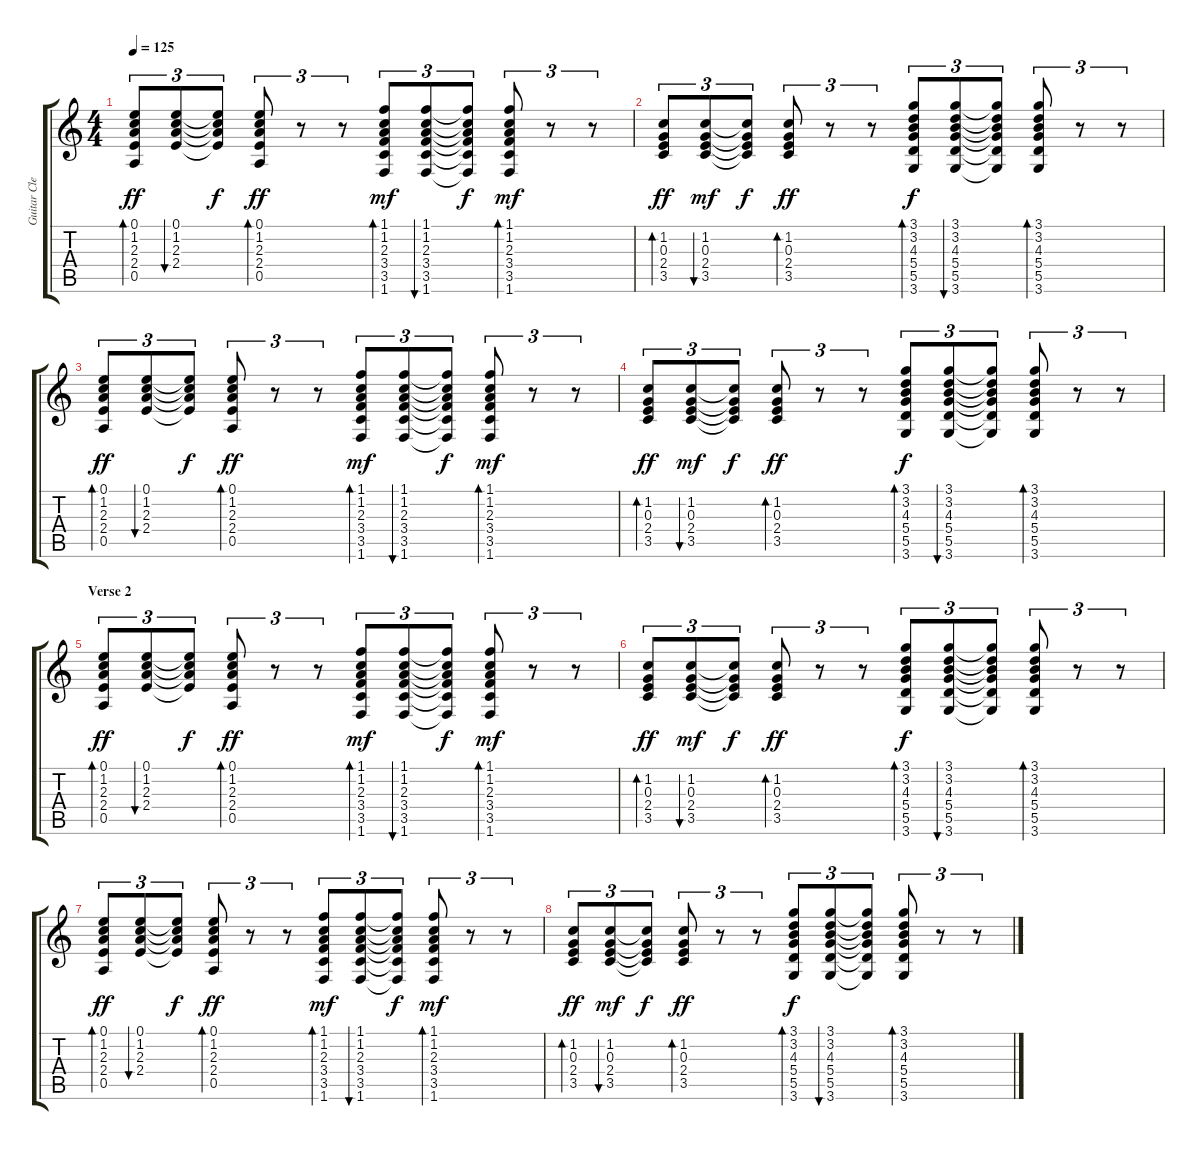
\track ("Guitar Clean + Small Chorus /reverb" "Guitar Cle") {instrument electricguitarclean}
\staff {score tabs}
\tuning (E4 B3 G3 D3 A2 E2) {hide}
\ts (4 4)
\tempo 125
\clef g2
\ks c
(0.1 1.2 2.3 2.4 0.5).8{tu (3 2) bd 30 dy ff} (0.1 1.2 2.3 2.4).8{tu (3 2) bu 30} (0.1{t} 1.2{t} 2.3{t} 2.4{t}).8{tu (3 2) dy f} (0.1 1.2 2.3 2.4 0.5).8{tu (3 2) bd 30 dy ff} r.8{tu (3 2)} r.8{tu (3 2)} (1.1 1.2 2.3 3.4 3.5 1.6).8{tu (3 2) bd 30 dy mf} (1.1 1.2 2.3 3.4 3.5 1.6).8{tu (3 2) bu 30} (1.1{t} 1.2{t} 2.3{t} 3.4{t} 3.5{t} 1.6{t}).8{tu (3 2) dy f} (1.1 1.2 2.3 3.4 3.5 1.6).8{tu (3 2) bd 30 dy mf} r.8{tu (3 2)} r.8{tu (3 2)} |
(1.2 0.3 2.4 3.5).8{tu (3 2) bd 30 dy ff} (1.2 0.3 2.4 3.5).8{tu (3 2) bu 30 dy mf} (1.2{t} 0.3{t} 2.4{t} 3.5{t}).8{tu (3 2) dy f} (1.2 0.3 2.4 3.5).8{tu (3 2) bd 30 dy ff} r.8{tu (3 2)} r.8{tu (3 2)} (3.1 3.2 4.3 5.4 5.5 3.6).8{tu (3 2) bd 30 dy f} (3.1 3.2 4.3 5.4 5.5 3.6).8{tu (3 2) bu 30} (3.1{t} 3.2{t} 4.3{t} 5.4{t} 5.5{t} 3.6{t}).8{tu (3 2)} (3.1 3.2 4.3 5.4 5.5 3.6).8{tu (3 2) bd 30} r.8{tu (3 2)} r.8{tu (3 2)} |
(0.1 1.2 2.3 2.4 0.5).8{tu (3 2) bd 30 dy ff} (0.1 1.2 2.3 2.4).8{tu (3 2) bu 30} (0.1{t} 1.2{t} 2.3{t} 2.4{t}).8{tu (3 2) dy f} (0.1 1.2 2.3 2.4 0.5).8{tu (3 2) bd 30 dy ff} r.8{tu (3 2)} r.8{tu (3 2)} (1.1 1.2 2.3 3.4 3.5 1.6).8{tu (3 2) bd 30 dy mf} (1.1 1.2 2.3 3.4 3.5 1.6).8{tu (3 2) bu 30} (1.1{t} 1.2{t} 2.3{t} 3.4{t} 3.5{t} 1.6{t}).8{tu (3 2) dy f} (1.1 1.2 2.3 3.4 3.5 1.6).8{tu (3 2) bd 30 dy mf} r.8{tu (3 2)} r.8{tu (3 2)} |
(1.2 0.3 2.4 3.5).8{tu (3 2) bd 30 dy ff} (1.2 0.3 2.4 3.5).8{tu (3 2) bu 30 dy mf} (1.2{t} 0.3{t} 2.4{t} 3.5{t}).8{tu (3 2) dy f} (1.2 0.3 2.4 3.5).8{tu (3 2) bd 30 dy ff} r.8{tu (3 2)} r.8{tu (3 2)} (3.1 3.2 4.3 5.4 5.5 3.6).8{tu (3 2) bd 30 dy f} (3.1 3.2 4.3 5.4 5.5 3.6).8{tu (3 2) bu 30} (3.1{t} 3.2{t} 4.3{t} 5.4{t} 5.5{t} 3.6{t}).8{tu (3 2)} (3.1 3.2 4.3 5.4 5.5 3.6).8{tu (3 2) bd 30} r.8{tu (3 2)} r.8{tu (3 2)} |
\section ("" "Verse 2")
(0.1 1.2 2.3 2.4 0.5).8{tu (3 2) bd 30 dy ff} (0.1 1.2 2.3 2.4).8{tu (3 2) bu 30} (0.1{t} 1.2{t} 2.3{t} 2.4{t}).8{tu (3 2) dy f} (0.1 1.2 2.3 2.4 0.5).8{tu (3 2) bd 30 dy ff} r.8{tu (3 2)} r.8{tu (3 2)} (1.1 1.2 2.3 3.4 3.5 1.6).8{tu (3 2) bd 30 dy mf} (1.1 1.2 2.3 3.4 3.5 1.6).8{tu (3 2) bu 30} (1.1{t} 1.2{t} 2.3{t} 3.4{t} 3.5{t} 1.6{t}).8{tu (3 2) dy f} (1.1 1.2 2.3 3.4 3.5 1.6).8{tu (3 2) bd 30 dy mf} r.8{tu (3 2)} r.8{tu (3 2)} |
(1.2 0.3 2.4 3.5).8{tu (3 2) bd 30 dy ff} (1.2 0.3 2.4 3.5).8{tu (3 2) bu 30 dy mf} (1.2{t} 0.3{t} 2.4{t} 3.5{t}).8{tu (3 2) dy f} (1.2 0.3 2.4 3.5).8{tu (3 2) bd 30 dy ff} r.8{tu (3 2)} r.8{tu (3 2)} (3.1 3.2 4.3 5.4 5.5 3.6).8{tu (3 2) bd 30 dy f} (3.1 3.2 4.3 5.4 5.5 3.6).8{tu (3 2) bu 30} (3.1{t} 3.2{t} 4.3{t} 5.4{t} 5.5{t} 3.6{t}).8{tu (3 2)} (3.1 3.2 4.3 5.4 5.5 3.6).8{tu (3 2) bd 30} r.8{tu (3 2)} r.8{tu (3 2)} |
(0.1 1.2 2.3 2.4 0.5).8{tu (3 2) bd 30 dy ff} (0.1 1.2 2.3 2.4).8{tu (3 2) bu 30} (0.1{t} 1.2{t} 2.3{t} 2.4{t}).8{tu (3 2) dy f} (0.1 1.2 2.3 2.4 0.5).8{tu (3 2) bd 30 dy ff} r.8{tu (3 2)} r.8{tu (3 2)} (1.1 1.2 2.3 3.4 3.5 1.6).8{tu (3 2) bd 30 dy mf} (1.1 1.2 2.3 3.4 3.5 1.6).8{tu (3 2) bu 30} (1.1{t} 1.2{t} 2.3{t} 3.4{t} 3.5{t} 1.6{t}).8{tu (3 2) dy f} (1.1 1.2 2.3 3.4 3.5 1.6).8{tu (3 2) bd 30 dy mf} r.8{tu (3 2)} r.8{tu (3 2)} |
(1.2 0.3 2.4 3.5).8{tu (3 2) bd 30 dy ff} (1.2 0.3 2.4 3.5).8{tu (3 2) bu 30 dy mf} (1.2{t} 0.3{t} 2.4{t} 3.5{t}).8{tu (3 2) dy f} (1.2 0.3 2.4 3.5).8{tu (3 2) bd 30 dy ff} r.8{tu (3 2)} r.8{tu (3 2)} (3.1 3.2 4.3 5.4 5.5 3.6).8{tu (3 2) bd 30 dy f} (3.1 3.2 4.3 5.4 5.5 3.6).8{tu (3 2) bu 30} (3.1{t} 3.2{t} 4.3{t} 5.4{t} 5.5{t} 3.6{t}).8{tu (3 2)} (3.1 3.2 4.3 5.4 5.5 3.6).8{tu (3 2) bd 30} r.8{tu (3 2)} r.8{tu (3 2)}
